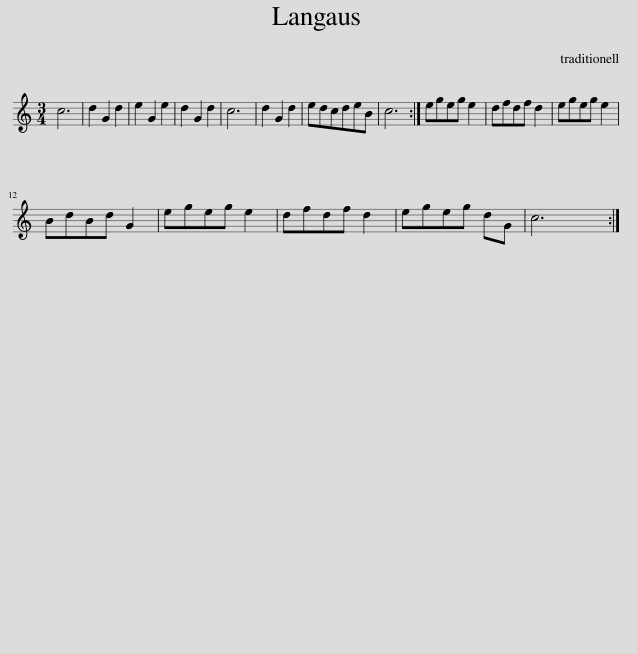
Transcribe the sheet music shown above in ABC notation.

X:1
L:1/8
M:3/4
I:linebreak $
K:C
V:1 treble
V:1
 c6 | d2 G2 d2 | e2 G2 e2 | d2 G2 d2 | c6 | %5
 d2 G2 d2 | edcdeB | c6 :| egeg e2 | dfdf d2 | %10
 egeg e2 |$ BdBd G2 | egeg e2 | dfdf d2 | egeg dG | %15
 c6 :| %16
